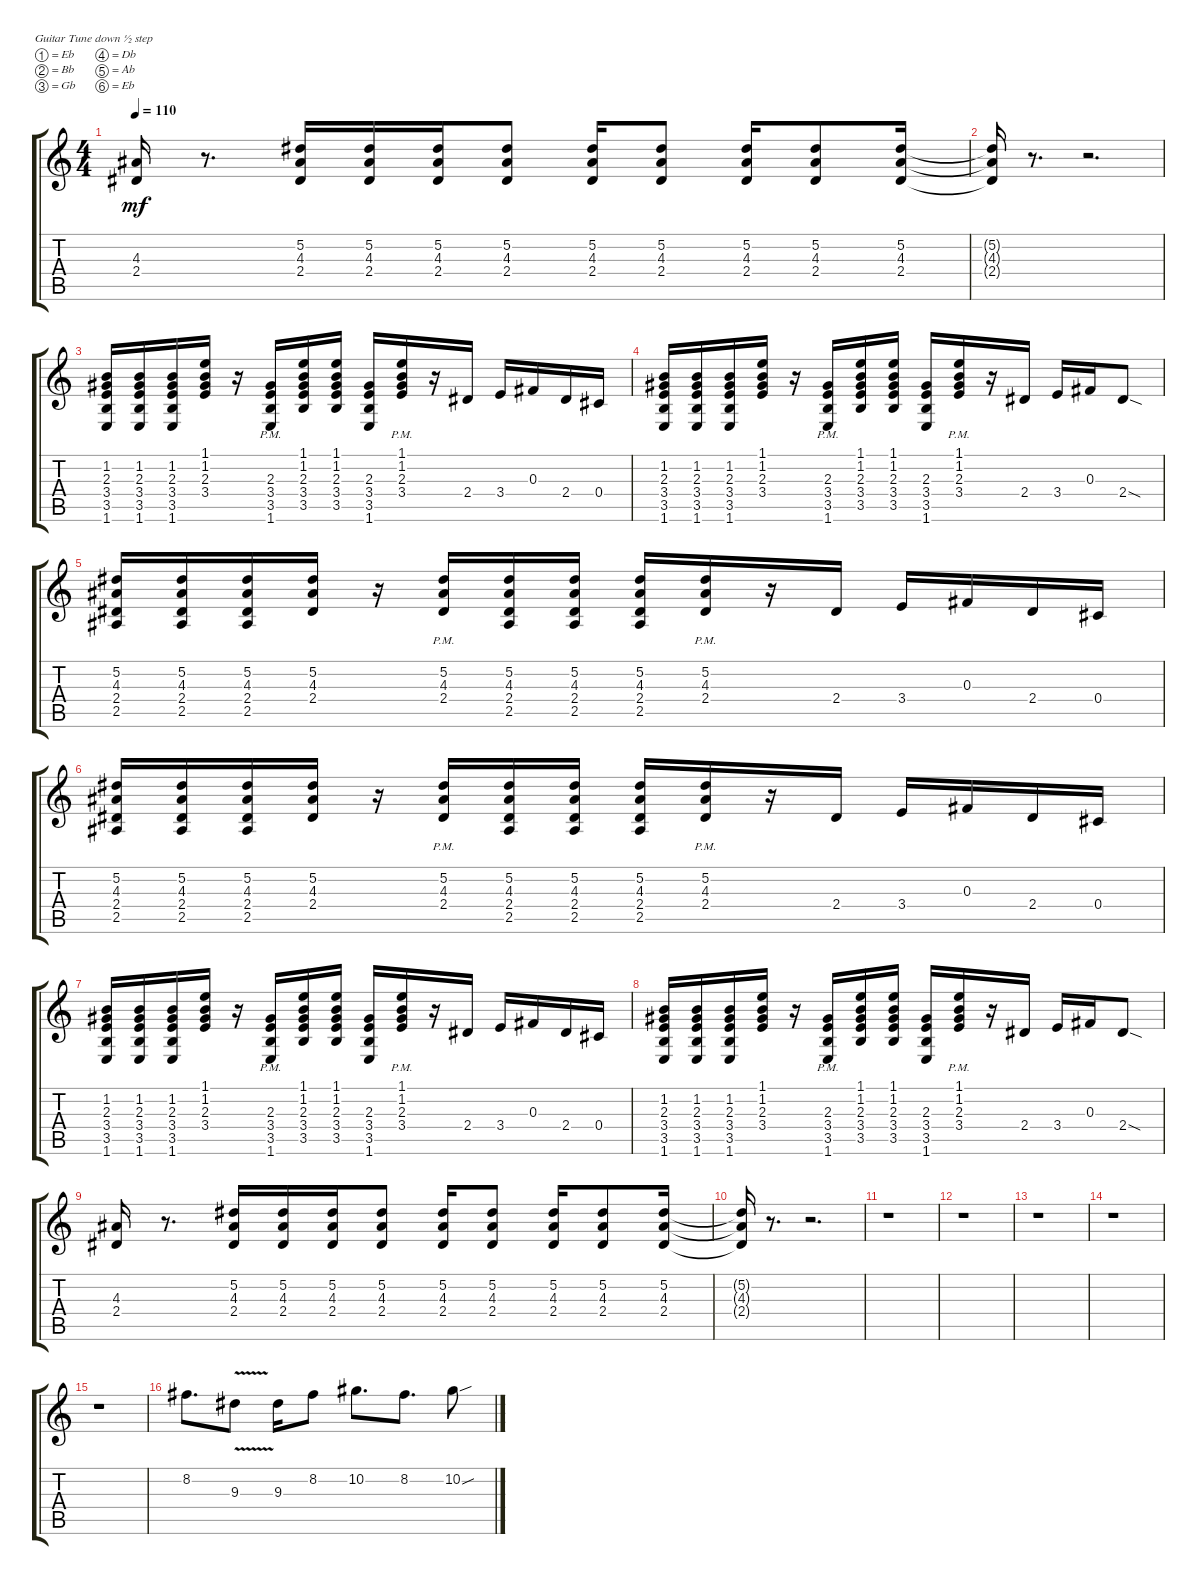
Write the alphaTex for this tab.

\defaultSystemsLayout 4
\bracketExtendMode groupsimilarinstruments
\singleTrackTrackNamePolicy hidden
\multiTrackTrackNamePolicy hidden
\firstSystemTrackNameOrientation horizontal
\otherSystemsTrackNameOrientation horizontal
\track ("Сергей Попов" "E-Gt") {instrument distortionguitar}
\staff {score tabs}
\tuning (Eb4 Bb3 Gb3 Db3 Ab2 Eb2)
\ts (4 4)
\tempo 110
\clef g2
\scale
1.03909
\ks c
(2.4 4.3).16{dy mf} r.8{d} (2.4 4.3 5.2).16 (2.4 4.3 5.2).16 (2.4 4.3 5.2).16 (2.4 4.3 5.2).8 (2.4 4.3 5.2).16 (2.4 4.3 5.2).8 (2.4 4.3 5.2).16 (2.4 4.3 5.2).8 (2.4 4.3 5.2).16 |
\scale
0.960908 (2.4{t} 4.3{t} 5.2{t}).16 r.8{d} r.2{d} |
\scale
1.03909 (1.6 3.5 3.4 2.3 1.2).16 (1.6 3.5 3.4 2.3 1.2).16 (1.6 3.5 3.4 2.3 1.2).16 (1.1 1.2 2.3 3.4).16 r.16 (1.6{pm} 3.5{pm} 3.4{pm} 2.3{pm}).16 (3.5 3.4 2.3 1.2 1.1).16 (3.5 3.4 2.3 1.2 1.1).16 (1.6 3.5 3.4 2.3).16 (1.1{pm} 1.2{pm} 2.3{pm} 3.4{pm}).16 r.16 2.4.16 3.4.16 0.3.16 2.4.16 0.4.16 |
\scale
0.960908 (1.6 3.5 3.4 2.3 1.2).16 (1.6 3.5 3.4 2.3 1.2).16 (1.6 3.5 3.4 2.3 1.2).16 (1.1 1.2 2.3 3.4).16 r.16 (1.6{pm} 3.5{pm} 3.4{pm} 2.3{pm}).16 (3.5 3.4 2.3 1.2 1.1).16 (3.5 3.4 2.3 1.2 1.1).16 (1.6 3.5 3.4 2.3).16 (1.1{pm} 1.2{pm} 2.3{pm} 3.4{pm}).16 r.16 2.4.16 3.4.16 0.3.16 2.4{sod}.8 |
\scale
1.03909 (2.5 5.2 4.3 2.4).16 (2.5 5.2 4.3 2.4).16 (2.5 5.2 4.3 2.4).16 (5.2 4.3 2.4).16 r.16 (2.4{pm} 4.3{pm} 5.2{pm}).16 (2.5 2.4 4.3 5.2).16 (2.5 2.4 5.2 4.3).16 (2.4 4.3 5.2 2.5).16 (2.4{pm} 4.3{pm} 5.2{pm}).16 r.16 2.4.16 3.4.16 0.3.16 2.4.16 0.4.16 |
\scale
0.960908 (2.5 5.2 4.3 2.4).16 (2.5 5.2 4.3 2.4).16 (2.5 5.2 4.3 2.4).16 (5.2 4.3 2.4).16 r.16 (2.4{pm} 4.3{pm} 5.2{pm}).16 (2.5 2.4 4.3 5.2).16 (2.5 2.4 5.2 4.3).16 (2.4 4.3 5.2 2.5).16 (2.4{pm} 4.3{pm} 5.2{pm}).16 r.16 2.4.16 3.4.16 0.3.16 2.4.16 0.4.16 |
\scale
1.03909 (1.6 3.5 3.4 2.3 1.2).16 (1.6 3.5 3.4 2.3 1.2).16 (1.6 3.5 3.4 2.3 1.2).16 (1.1 1.2 2.3 3.4).16 r.16 (1.6{pm} 3.5{pm} 3.4{pm} 2.3{pm}).16 (3.5 3.4 2.3 1.2 1.1).16 (3.5 3.4 2.3 1.2 1.1).16 (1.6 3.5 3.4 2.3).16 (1.1{pm} 1.2{pm} 2.3{pm} 3.4{pm}).16 r.16 2.4.16 3.4.16 0.3.16 2.4.16 0.4.16 |
\scale
0.960908 (1.6 3.5 3.4 2.3 1.2).16 (1.6 3.5 3.4 2.3 1.2).16 (1.6 3.5 3.4 2.3 1.2).16 (1.1 1.2 2.3 3.4).16 r.16 (1.6{pm} 3.5{pm} 3.4{pm} 2.3{pm}).16 (3.5 3.4 2.3 1.2 1.1).16 (3.5 3.4 2.3 1.2 1.1).16 (1.6 3.5 3.4 2.3).16 (1.1{pm} 1.2{pm} 2.3{pm} 3.4{pm}).16 r.16 2.4.16 3.4.16 0.3.16 2.4{sod}.8 |
\scale
1.03909 (2.4 4.3).16 r.8{d} (2.4 4.3 5.2).16 (2.4 4.3 5.2).16 (2.4 4.3 5.2).16 (2.4 4.3 5.2).8 (2.4 4.3 5.2).16 (2.4 4.3 5.2).8 (2.4 4.3 5.2).16 (2.4 4.3 5.2).8 (2.4 4.3 5.2).16 |
\scale
0.960908 (2.4{t} 4.3{t} 5.2{t}).16 r.8{d} r.2{d} |
\scale
1.03909 r.1 |
\scale
0.960908 r.1 |
\scale
1.03909 r.1 |
\scale
0.960908 r.1 |
\scale
1.03909 r.1 |
\scale
0.960908 8.2.8{d} 9.3{v}.8 9.3.16 8.2.8 10.2.8{d} 8.2.8{d} 10.2{sou}.8
